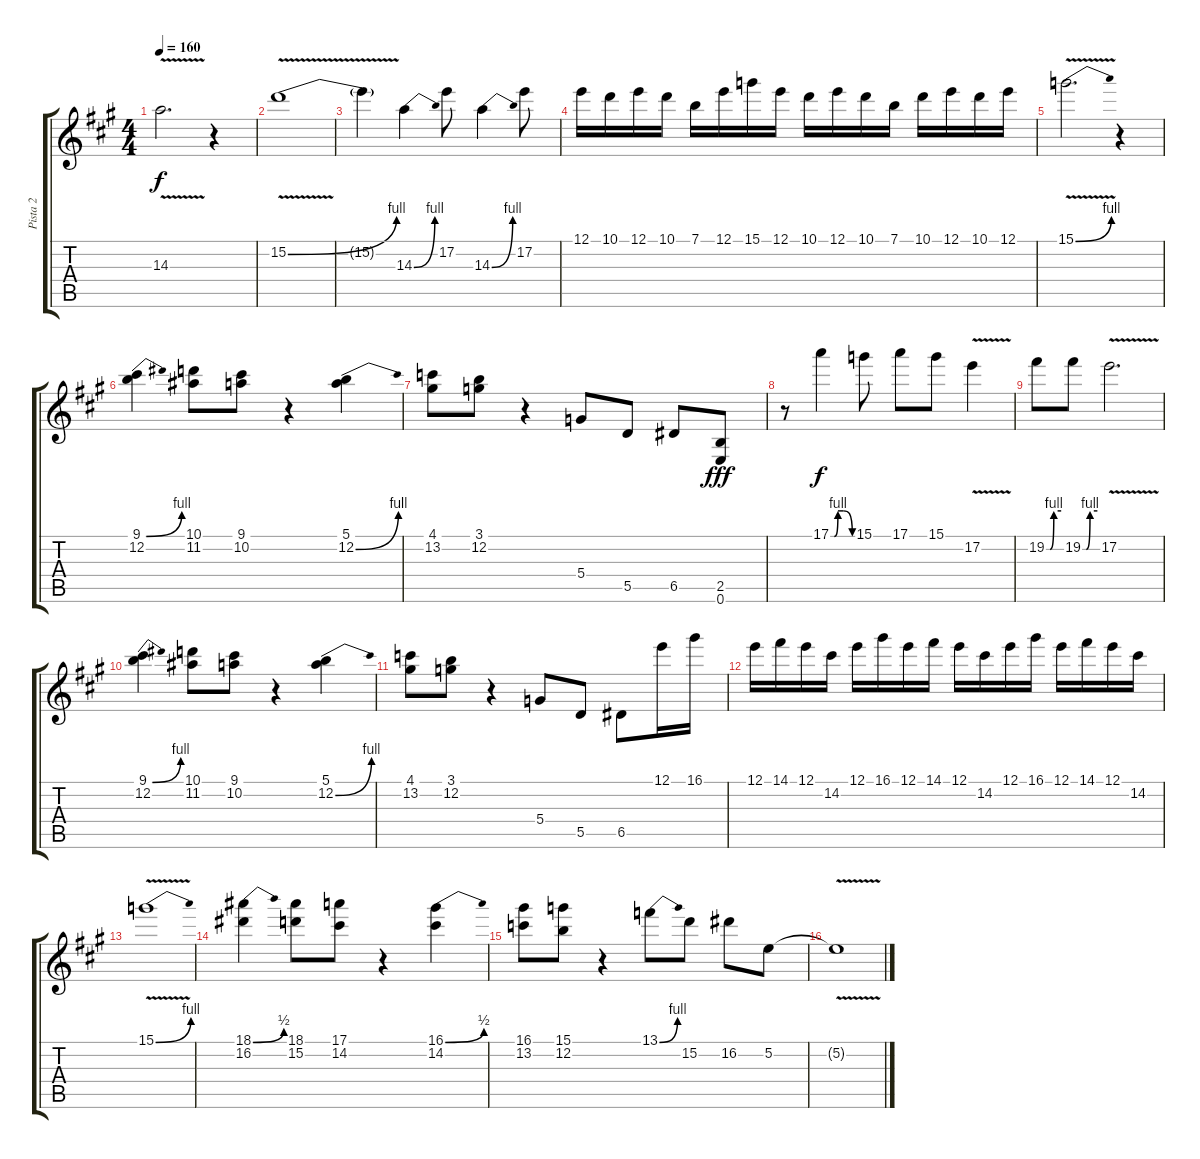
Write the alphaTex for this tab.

\track ("Pista 2" "Pista 2") {instrument distortionguitar}
\staff {score tabs}
\tuning (E4 B3 G3 D3 A2 E2) {hide}
\ts (4 4)
\tempo 160
\clef g2
\ks a
14.3{v t}.2{d dy f} r.4 |
15.2{be (bend 0 0 60 4) v}.1 |
15.2{t}.4 14.3{be (bend 0 0 60 4)}.4 17.2.8 14.3{be (bend 0 0 60 4)}.4 17.2.8 |
12.1.16 10.1.16 12.1.16 10.1.16 7.1.16 12.1.16 15.1.16 12.1.16 10.1.16 12.1.16 10.1.16 7.1.16 10.1.16 12.1.16 10.1.16 12.1.16 |
15.1{be (bend 0 0 60 4) v}.2{d} r.4 |
(9.1{be (bend 0 0 60 4)} 12.2).4 (10.1 11.2).8 (9.1 10.2).8 r.4 (5.1 12.2{be (bend 0 0 60 4)}).4 |
(4.1 13.2).8 (3.1 12.2).8 r.4 5.4.8 5.5.8 6.5.8 (2.5 0.6).8{dy fff} |
r.8 17.1{be (custom 0 0 10 0 20 4 35 4 60 0)}.4{dy f} 15.1.8 17.1.8 15.1.8 17.2{v}.4 |
19.2{be (custom 0 0 15 0 30 4 60 4)}.8 19.2{be (custom 0 0 15 0 30 4 60 4)}.8 17.2{v}.2{d} |
(9.1{be (bend 0 0 60 4)} 12.2).4 (10.1 11.2).8 (9.1 10.2).8 r.4 (5.1 12.2{be (bend 0 0 60 4)}).4 |
(4.1 13.2).8 (3.1 12.2).8 r.4 5.4.8 5.5.8 6.5.8 12.1.16 16.1.16 |
12.1.16 14.1.16 12.1.16 14.2.16 12.1.16 16.1.16 12.1.16 14.1.16 12.1.16 14.2.16 12.1.16 16.1.16 12.1.16 14.1.16 12.1.16 14.2.16 |
15.1{be (bend 0 0 60 4) v}.1 |
(18.1{be (bend 0 0 60 2)} 16.2).4 (18.1 15.2).8 (17.1 14.2).8 r.4 (16.1{be (bend 0 0 60 2)} 14.2).4 |
(16.1 13.2).8 (15.1 12.2).8 r.4 13.1{be (bend 0 0 60 4)}.8 15.2.8 16.2.8 5.2.8 |
5.2{v t}.1
